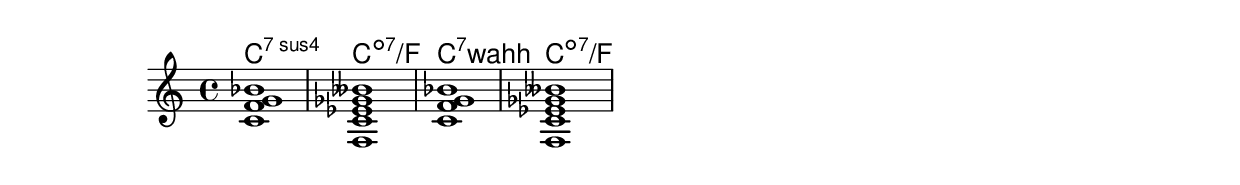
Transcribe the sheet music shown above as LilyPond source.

\version "1.9.4"
\header { texidoc = "The property @code{chordNameExceptions} can used
    to store a list of special notations for specific chords.

Putting the exceptions list encoded as
@example
	\\notes @{ <c f g bes>1\\markup @{ \\super \"7\" \"wahh\" @} @}
@end example
into @code{chordNameExceptions} takes a little manoeuvring. The
following code transforms @code{chExceptionMusic} (which is a
sequential music) into a list of exceptions.
@example
	(sequential-music-to-chord-exceptions chExceptionMusic \#t)
@end example
Then,
@example
	(append
	  ... ignatzekExceptions)
@end example
adds the new exceptions to the default ones, which are defined in
@file{ly/chord-modifier-init.ly}.
" }


% 7sus4 denoted with ^7 wahh
chExceptionMusic = \notes {
  <c f g bes>1-\markup { \super "7" "wahh" }}

% add to existing exceptions.
chExceptions = #(append
  (sequential-music-to-chord-exceptions chExceptionMusic #t)
  ignatzekExceptions)

theMusic =    \chords {
      c:7sus4 c:dim7/+f
      \property Current.chordNameExceptions = #chExceptions
      c:7sus4 c:dim7/+f }

  
\score {
  << \context ChordNames \theMusic
    \context Voice \theMusic
  >>  
  }
